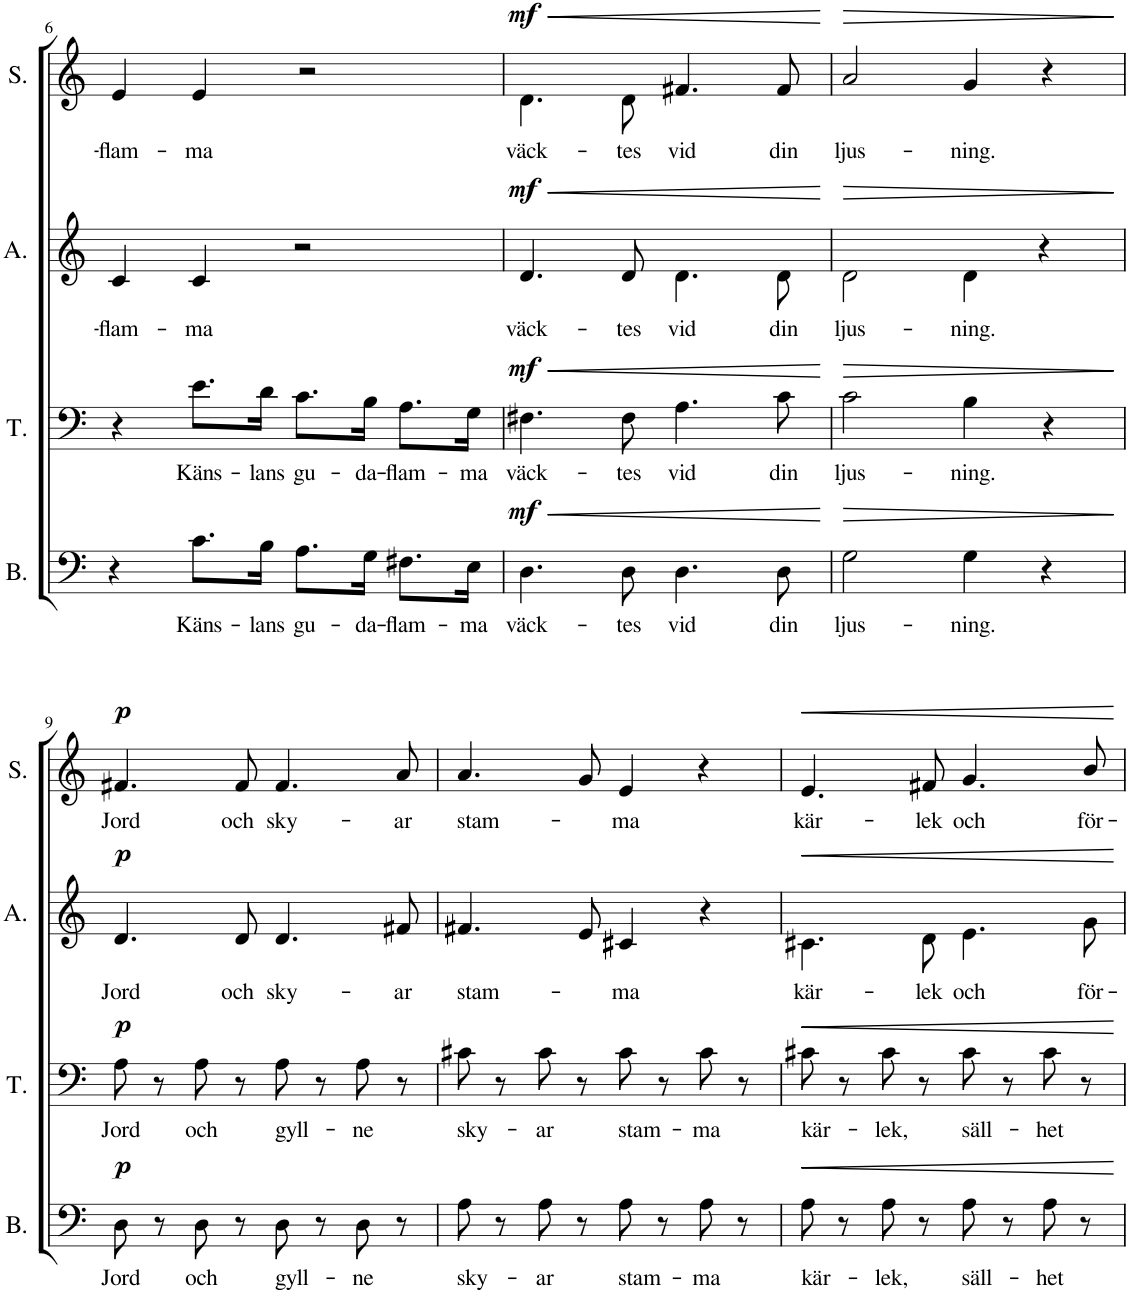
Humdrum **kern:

**kern	**text	**dynam	**kern	**text	**dynam	**kern	**text	**dynam	**kern	**text	**dynam
*part4	*part4	*part4	*part3	*part3	*part3	*part2	*part2	*part2	*part1	*part1	*part1
*staff4	*staff4	*staff4	*staff3	*staff3	*staff3	*staff2	*staff2	*staff2	*staff1	*staff1	*staff1
*I"Bass	*	*	*I"Tenor	*	*	*I"Alto	*	*	*I"Soprano	*	*
*I'B.	*	*	*I'T.	*	*	*I'A.	*	*	*I'S.	*	*
!!LO:PB:g=z
*clefF4	*	*	*clefF4	*	*	*clefG2	*	*	*clefG2	*	*
*k[]	*	*	*k[]	*	*	*k[]	*	*	*k[]	*	*
*M4/4	*	*	*M4/4	*	*	*M4/4	*	*	*M4/4	*	*
*met(c)	*	*	*met(c)	*	*	*met(c)	*	*	*met(c)	*	*
=6	=6	=6	=6	=6	=6	=6	=6	=6	=6	=6	=6
!	!	!	!	!	!	!	!LO:LY:b	!	!	!LO:LY:b	!
4r	.	.	4r	.	.	4c/	-flam-	.	4e/	-flam-	.
!	!LO:LY:b	!	!	!LO:LY:b	!	!	!LO:LY:b	!	!	!LO:LY:b	!
8.c\L	Käns-	.	8.e\L	Käns-	.	4c/	-ma	.	4e/	-ma	.
!	!LO:LY:b	!	!	!LO:LY:b	!	!	!	!	!	!	!
16B\Jk	-lans	.	16d\Jk	-lans	.	.	.	.	.	.	.
!	!LO:LY:b	!	!	!LO:LY:b	!	!	!	!	!	!	!
8.A\L	gu-	.	8.c\L	gu-	.	2r	.	.	2r	.	.
!	!LO:LY:b	!	!	!LO:LY:b	!	!	!	!	!	!	!
16G\Jk	-da-	.	16B\Jk	-da-	.	.	.	.	.	.	.
!	!LO:LY:b	!	!	!LO:LY:b	!	!	!	!	!	!	!
8.F#X\L	-flam-	.	8.A\L	-flam-	.	.	.	.	.	.	.
!	!LO:LY:b	!	!	!LO:LY:b	!	!	!	!	!	!	!
16E\Jk	-ma	.	16G\Jk	-ma	.	.	.	.	.	.	.
=7	=7	=7	=7	=7	=7	=7	=7	=7	=7	=7	=7
!	!LO:LY:b	!LO:HP:b	!	!LO:LY:b	!LO:HP:b	!	!LO:LY:b	!LO:HP:b	!	!LO:LY:b	!LO:HP:b
!	!	!LO:DY:n=1:a	!	!	!LO:DY:n=1:a	!	!	!LO:DY:n=1:a	!	!	!LO:DY:n=1:a
4.D\	väck-	< mf	4.F#X\	väck-	< mf	4.d/	väck-	< mf	4.d\	väck-	< mf
!	!LO:LY:b	!	!	!LO:LY:b	!	!	!LO:LY:b	!	!	!LO:LY:b	!
8D\	-tes	.	8F#\	-tes	.	8d/	-tes	.	8d\	-tes	.
!	!LO:LY:b	!	!	!LO:LY:b	!	!	!LO:LY:b	!	!	!LO:LY:b	!
4.D\	vid	.	4.A\	vid	.	4.d\	vid	.	4.f#X/	vid	.
!	!LO:LY:b	!	!	!LO:LY:b	!	!	!LO:LY:b	!	!	!LO:LY:b	!
8D\	din	.	8c\	din	.	8d\	din	.	8f#/	din	.
.	.	[	.	.	[	.	.	[	.	.	[
=8	=8	=8	=8	=8	=8	=8	=8	=8	=8	=8	=8
!	!LO:LY:b	!LO:HP:b	!	!LO:LY:b	!LO:HP:b	!	!LO:LY:b	!LO:HP:b	!	!LO:LY:b	!LO:HP:b
2G\	ljus-	>	2c\	ljus-	>	2d\	ljus-	>	2a/	ljus-	>
!	!LO:LY:b	!	!	!LO:LY:b	!	!	!LO:LY:b	!	!	!LO:LY:b	!
4G\	-ning.	.	4B\	-ning.	.	4d\	-ning.	.	4g/	-ning.	.
4r	.	.	4r	.	.	4r	.	.	4r	.	.
.	.	]	.	.	]	.	.	]	.	.	]
!!LO:LB:g=z
=9	=9	=9	=9	=9	=9	=9	=9	=9	=9	=9	=9
!	!LO:LY:b	!LO:DY:a	!	!LO:LY:b	!LO:DY:a	!	!LO:LY:b	!LO:DY:a	!	!LO:LY:b	!LO:DY:a
8D\	Jord	p	8A\	Jord	p	4.d/	Jord	p	4.f#X/	Jord	p
8r	.	.	8r	.	.	.	.	.	.	.	.
!	!LO:LY:b	!	!	!LO:LY:b	!	!	!	!	!	!	!
8D\	och	.	8A\	och	.	.	.	.	.	.	.
!	!	!	!	!	!	!	!LO:LY:b	!	!	!LO:LY:b	!
8r	.	.	8r	.	.	8d/	och	.	8f#/	och	.
!	!LO:LY:b	!	!	!LO:LY:b	!	!	!LO:LY:b	!	!	!LO:LY:b	!
8D\	gyll-	.	8A\	gyll-	.	4.d/	sky-	.	4.f#/	sky-	.
8r	.	.	8r	.	.	.	.	.	.	.	.
!	!LO:LY:b	!	!	!LO:LY:b	!	!	!	!	!	!	!
8D\	-ne	.	8A\	-ne	.	.	.	.	.	.	.
!	!	!	!	!	!	!	!LO:LY:b	!	!	!LO:LY:b	!
8r	.	.	8r	.	.	8f#X/	-ar	.	8a/	-ar	.
=10	=10	=10	=10	=10	=10	=10	=10	=10	=10	=10	=10
!	!LO:LY:b	!	!	!LO:LY:b	!	!	!LO:LY:b	!	!	!LO:LY:b	!
8A\	sky-	.	8c#X\	sky-	.	4.f#X/	stam-	.	4.a/	stam-	.
8r	.	.	8r	.	.	.	.	.	.	.	.
!	!LO:LY:b	!	!	!LO:LY:b	!	!	!	!	!	!	!
8A\	-ar	.	8c#\	-ar	.	.	.	.	.	.	.
8r	.	.	8r	.	.	8e/	.	.	8g/	.	.
!	!LO:LY:b	!	!	!LO:LY:b	!	!	!LO:LY:b	!	!	!LO:LY:b	!
8A\	stam-	.	8c#\	stam-	.	4c#X/	-ma	.	4e/	-ma	.
8r	.	.	8r	.	.	.	.	.	.	.	.
!	!LO:LY:b	!	!	!LO:LY:b	!	!	!	!	!	!	!
8A\	-ma	.	8c#\	-ma	.	4r	.	.	4r	.	.
8r	.	.	8r	.	.	.	.	.	.	.	.
=11	=11	=11	=11	=11	=11	=11	=11	=11	=11	=11	=11
!	!LO:LY:b	!LO:HP:b	!	!LO:LY:b	!LO:HP:b	!	!LO:LY:b	!LO:HP:b	!	!LO:LY:b	!LO:HP:b
8A\	kär-	<	8c#X\	kär-	<	4.c#X\	kär-	<	4.e/	kär-	<
8r	.	.	8r	.	.	.	.	.	.	.	.
!	!LO:LY:b	!	!	!LO:LY:b	!	!	!	!	!	!	!
8A\	-lek,	.	8c#\	-lek,	.	.	.	.	.	.	.
!	!	!	!	!	!	!	!LO:LY:b	!	!	!LO:LY:b	!
8r	.	.	8r	.	.	8d\	-lek	.	8f#X/	-lek	.
!	!LO:LY:b	!	!	!LO:LY:b	!	!	!LO:LY:b	!	!	!LO:LY:b	!
8A\	säll-	.	8c#\	säll-	.	4.e\	och	.	4.g/	och	.
8r	.	.	8r	.	.	.	.	.	.	.	.
!	!LO:LY:b	!	!	!LO:LY:b	!	!	!	!	!	!	!
8A\	-het	.	8c#\	-het	.	.	.	.	.	.	.
!	!	!	!	!	!	!	!LO:LY:b	!	!	!LO:LY:b	!
8r	.	.	8r	.	.	8g\	för-	.	8b/	för-	.
.	.	[	.	.	[	.	.	[	.	.	[
=	=	=	=	=	=	=	=	=	=	=	=
*-	*-	*-	*-	*-	*-	*-	*-	*-	*-	*-	*-
